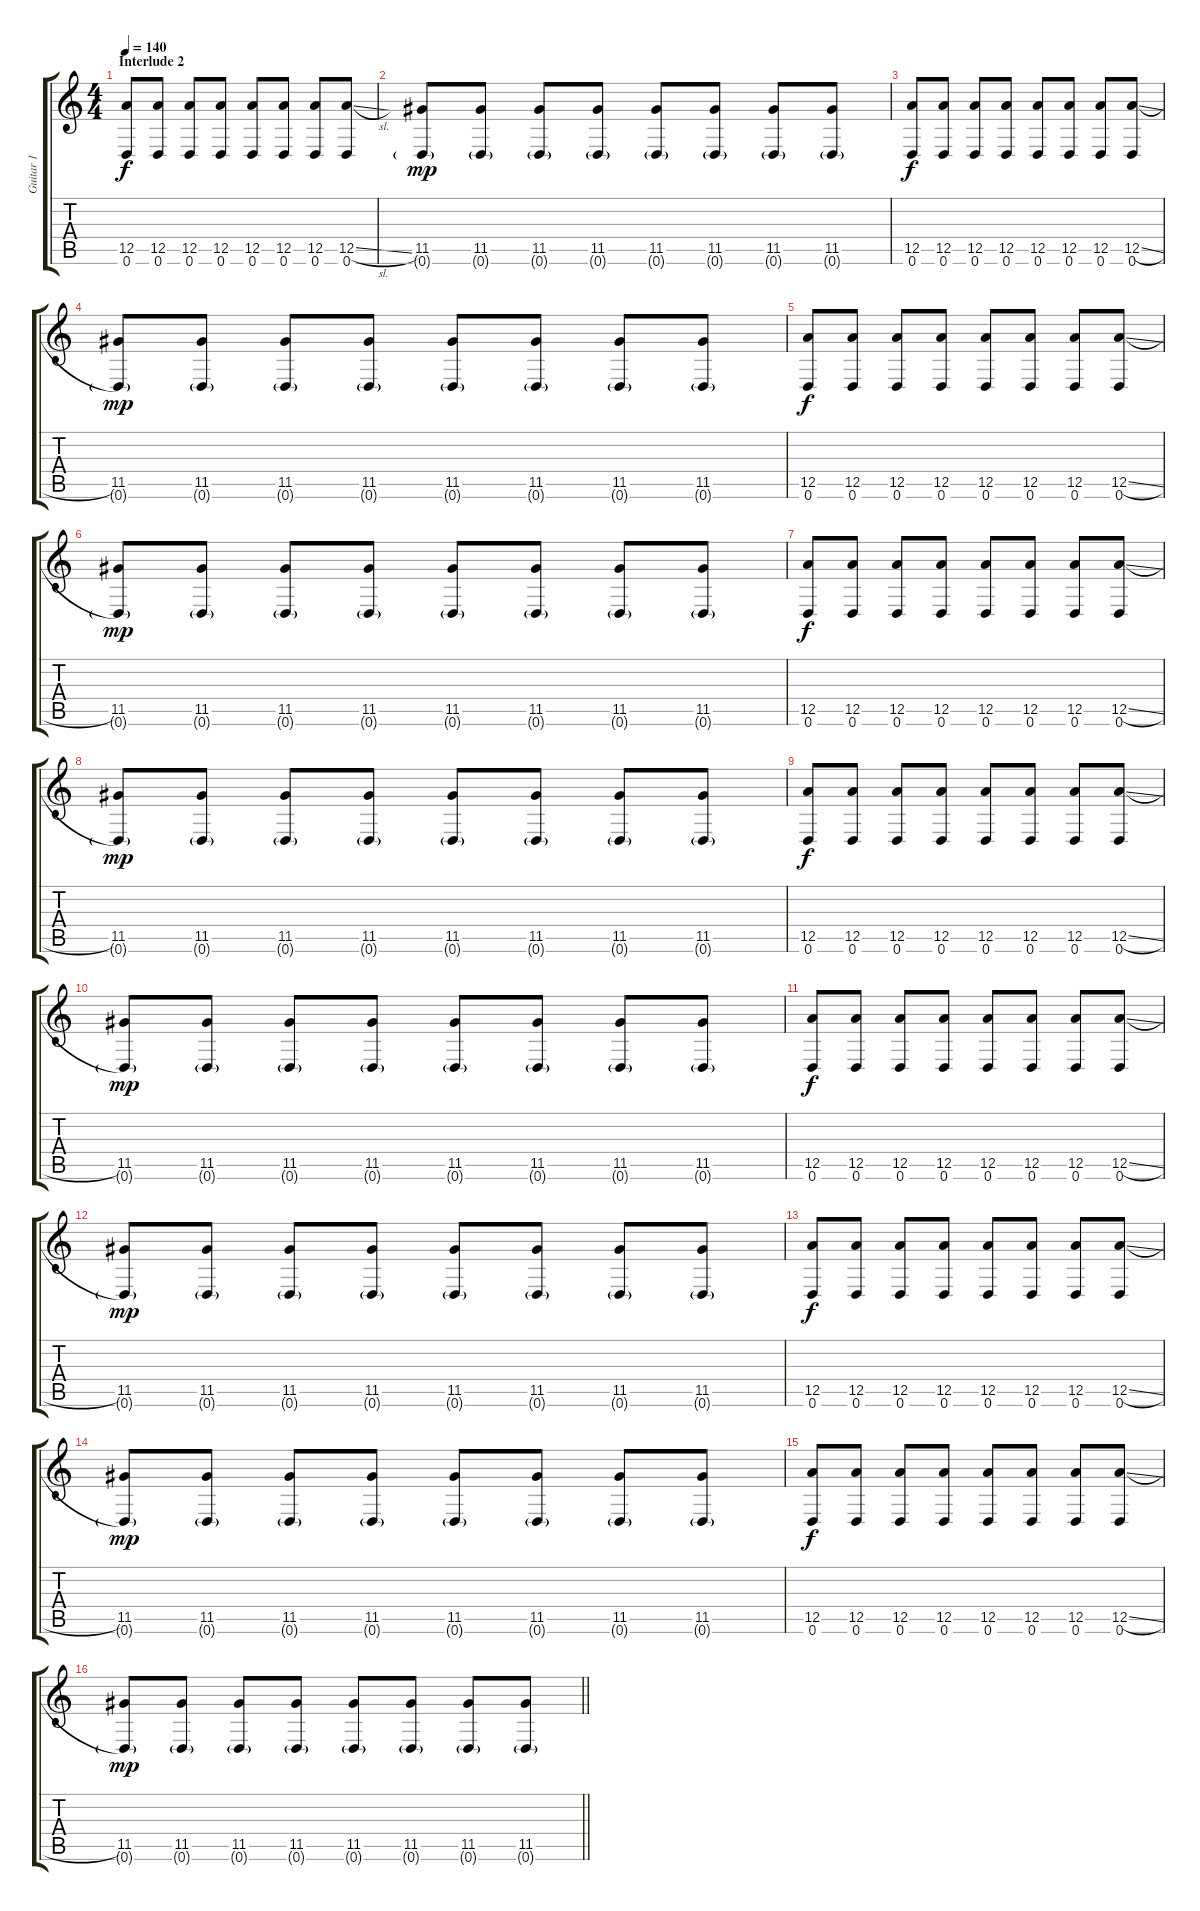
\track ("Guitar 1" "Guitar 1") {instrument electricguitarclean}
\staff {score tabs}
\tuning (E4 B3 G3 D3 A2 D2) {hide}
\ts (4 4)
\section ("" "Interlude 2")
\tempo 140
\clef g2
\ks c
(12.5 0.6).8{dy f} (12.5 0.6).8 (12.5 0.6).8 (12.5 0.6).8 (12.5 0.6).8 (12.5 0.6).8 (12.5 0.6).8 (12.5{sl} 0.6).8 |
(11.5 0.6{g}).8{dy mp} (11.5 0.6{g}).8 (11.5 0.6{g}).8 (11.5 0.6{g}).8 (11.5 0.6{g}).8 (11.5 0.6{g}).8 (11.5 0.6{g}).8 (11.5 0.6{g}).8 |
(12.5 0.6).8{dy f} (12.5 0.6).8 (12.5 0.6).8 (12.5 0.6).8 (12.5 0.6).8 (12.5 0.6).8 (12.5 0.6).8 (12.5{sl} 0.6).8 |
(11.5 0.6{g}).8{dy mp} (11.5 0.6{g}).8 (11.5 0.6{g}).8 (11.5 0.6{g}).8 (11.5 0.6{g}).8 (11.5 0.6{g}).8 (11.5 0.6{g}).8 (11.5 0.6{g}).8 |
(12.5 0.6).8{dy f} (12.5 0.6).8 (12.5 0.6).8 (12.5 0.6).8 (12.5 0.6).8 (12.5 0.6).8 (12.5 0.6).8 (12.5{sl} 0.6).8 |
(11.5 0.6{g}).8{dy mp} (11.5 0.6{g}).8 (11.5 0.6{g}).8 (11.5 0.6{g}).8 (11.5 0.6{g}).8 (11.5 0.6{g}).8 (11.5 0.6{g}).8 (11.5 0.6{g}).8 |
(12.5 0.6).8{dy f} (12.5 0.6).8 (12.5 0.6).8 (12.5 0.6).8 (12.5 0.6).8 (12.5 0.6).8 (12.5 0.6).8 (12.5{sl} 0.6).8 |
(11.5 0.6{g}).8{dy mp} (11.5 0.6{g}).8 (11.5 0.6{g}).8 (11.5 0.6{g}).8 (11.5 0.6{g}).8 (11.5 0.6{g}).8 (11.5 0.6{g}).8 (11.5 0.6{g}).8 |
(12.5 0.6).8{dy f} (12.5 0.6).8 (12.5 0.6).8 (12.5 0.6).8 (12.5 0.6).8 (12.5 0.6).8 (12.5 0.6).8 (12.5{sl} 0.6).8 |
(11.5 0.6{g}).8{dy mp} (11.5 0.6{g}).8 (11.5 0.6{g}).8 (11.5 0.6{g}).8 (11.5 0.6{g}).8 (11.5 0.6{g}).8 (11.5 0.6{g}).8 (11.5 0.6{g}).8 |
(12.5 0.6).8{dy f} (12.5 0.6).8 (12.5 0.6).8 (12.5 0.6).8 (12.5 0.6).8 (12.5 0.6).8 (12.5 0.6).8 (12.5{sl} 0.6).8 |
(11.5 0.6{g}).8{dy mp} (11.5 0.6{g}).8 (11.5 0.6{g}).8 (11.5 0.6{g}).8 (11.5 0.6{g}).8 (11.5 0.6{g}).8 (11.5 0.6{g}).8 (11.5 0.6{g}).8 |
(12.5 0.6).8{dy f} (12.5 0.6).8 (12.5 0.6).8 (12.5 0.6).8 (12.5 0.6).8 (12.5 0.6).8 (12.5 0.6).8 (12.5{sl} 0.6).8 |
(11.5 0.6{g}).8{dy mp} (11.5 0.6{g}).8 (11.5 0.6{g}).8 (11.5 0.6{g}).8 (11.5 0.6{g}).8 (11.5 0.6{g}).8 (11.5 0.6{g}).8 (11.5 0.6{g}).8 |
(12.5 0.6).8{dy f} (12.5 0.6).8 (12.5 0.6).8 (12.5 0.6).8 (12.5 0.6).8 (12.5 0.6).8 (12.5 0.6).8 (12.5{sl} 0.6).8 |
\barLineRight lightlight
(11.5 0.6{g}).8{dy mp} (11.5 0.6{g}).8 (11.5 0.6{g}).8 (11.5 0.6{g}).8 (11.5 0.6{g}).8 (11.5 0.6{g}).8 (11.5 0.6{g}).8 (11.5 0.6{g}).8
